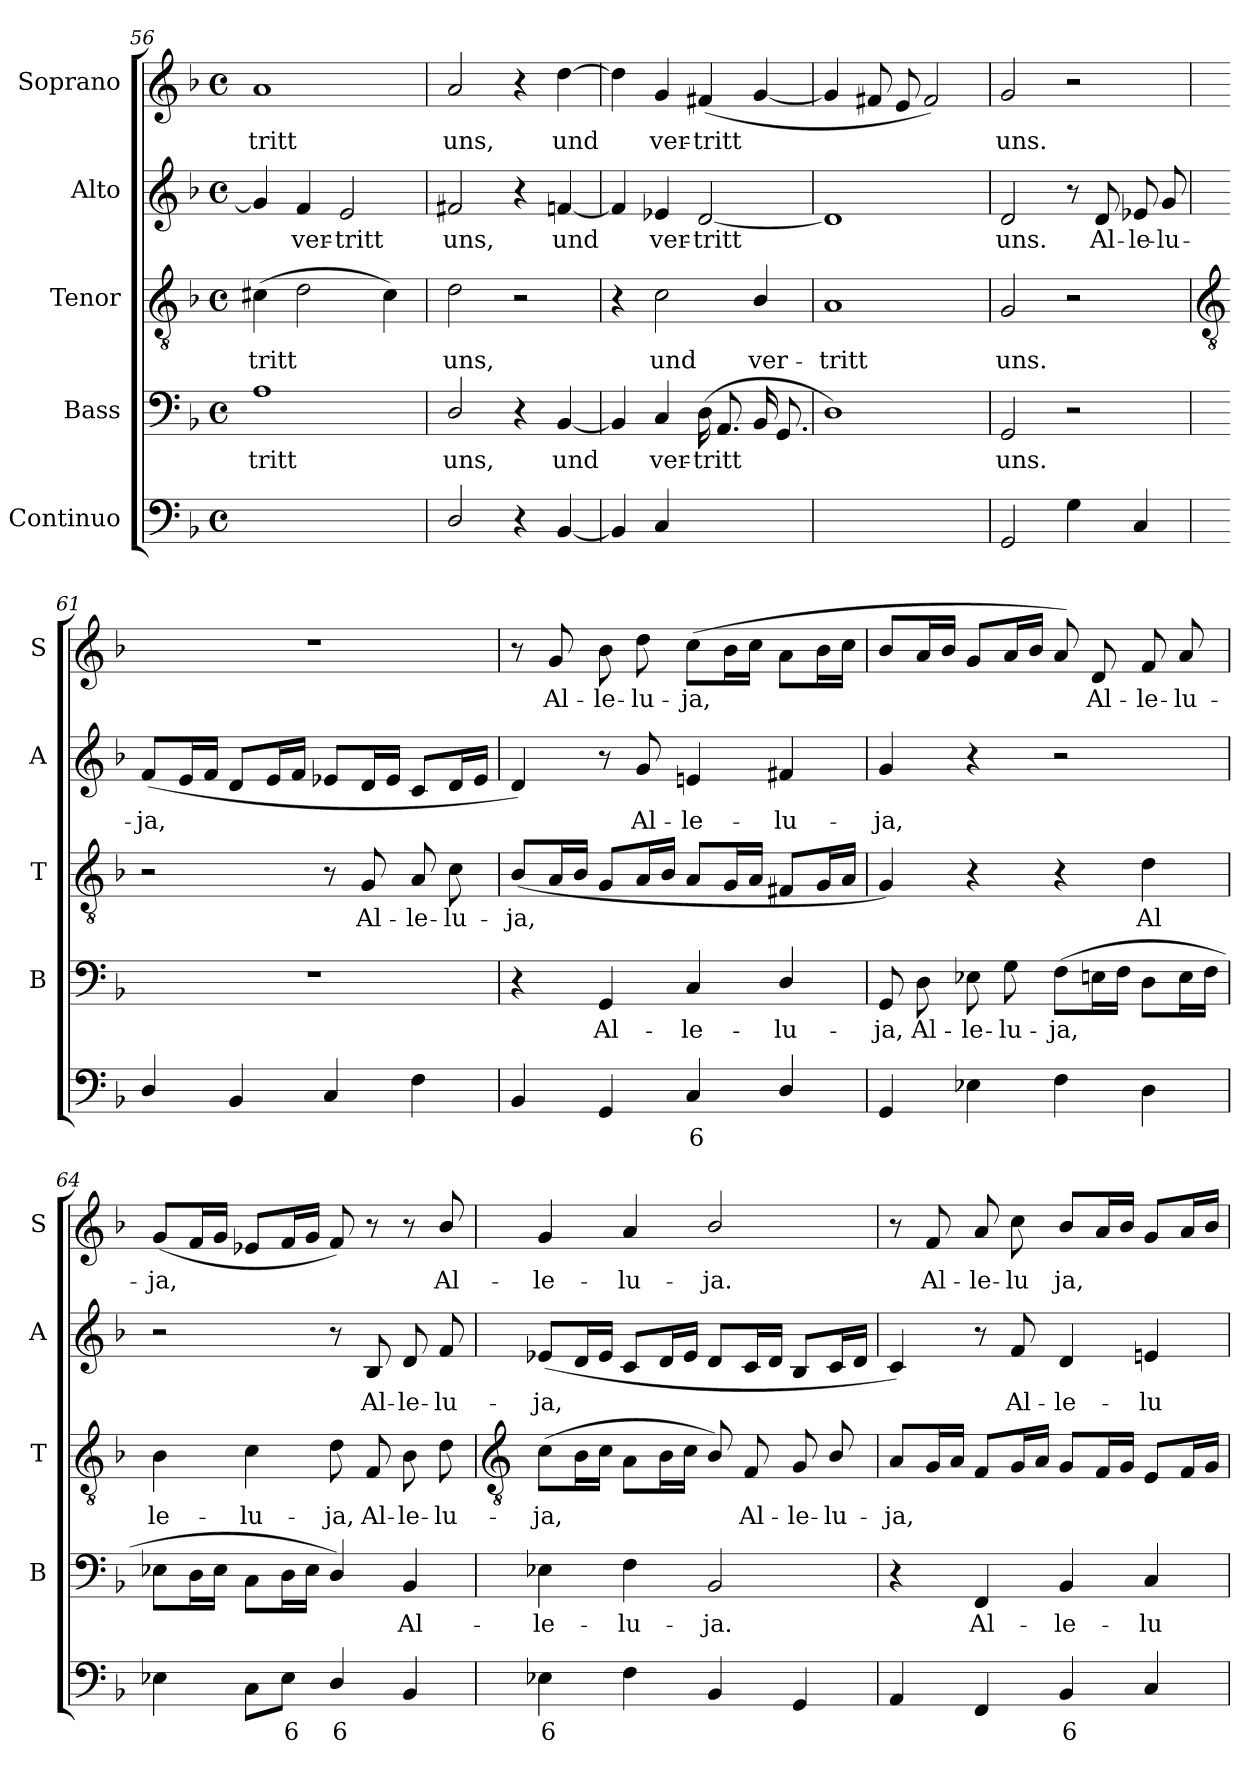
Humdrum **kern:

**kern	**text	**text	**kern	**text	**kern	**text	**kern	**text	**kern	**text
*part5	*part5	*part5	*part4	*part4	*part3	*part3	*part2	*part2	*part1	*part1
*staff5	*staff5	*staff5	*staff4	*staff4	*staff3	*staff3	*staff2	*staff2	*staff1	*staff1
*I"Continuo	*	*	*I"Bass	*	*I"Tenor	*	*I"Alto	*	*I"Soprano	*
*	*	*	*I'B	*	*I'T	*	*I'A	*	*I'S	*
*clefF4	*	*	*clefF4	*	*clefGv2	*	*clefG2	*	*clefG2	*
*k[b-]	*	*	*k[b-]	*	*k[b-]	*	*k[b-]	*	*k[b-]	*
*F:	*	*	*F:	*	*F:	*	*F:	*	*F:	*
*M4/4	*	*	*M4/4	*	*M4/4	*	*M4/4	*	*M4/4	*
*met(c)	*	*	*met(c)	*	*met(c)	*	*met(c)	*	*met(c)	*
=56	=56	=56	=56	=56	=56	=56	=56	=56	=56	=56
!	!LO:LY:b	!	!	!LO:LY:b	!	!LO:LY:b	!	!	!	!LO:LY:b
[4Ayy	7	.	1A	-tritt	(>4c#X	-tritt	4g]	.	1a	-tritt
!	!LO:LY:b	!LO:LY:b	!	!	!	!	!	!LO:LY:b	!	!
4Ayy_	6	4	.	.	2d	.	4f	ver-	.	.
!	!	!LO:LY:b	!	!	!	!	!	!LO:LY:b	!	!
4Ayy_	.	4	.	.	.	.	2e	-tritt	.	.
4Ayy]	.	.	.	.	4c#)	.	.	.	.	.
=57	=57	=57	=57	=57	=57	=57	=57	=57	=57	=57
!	!	!	!	!LO:LY:b	!	!LO:LY:b	!	!LO:LY:b	!	!LO:LY:b
2D/	.	.	2D/	uns,	2d	uns,	2f#X	uns,	2a	uns,
4r	.	.	4r	.	2r	.	4r	.	4r	.
!	!	!	!	!LO:LY:b	!	!	!	!LO:LY:b	!	!LO:LY:b
[4BB-	.	.	[4BB-	und	.	.	[4fn	und	[4dd	und
=58	=58	=58	=58	=58	=58	=58	=58	=58	=58	=58
4BB-]	.	.	4BB-]	.	4r	.	4f]	.	4dd]	.
!	!	!	!	!LO:LY:b	!	!LO:LY:b	!	!LO:LY:b	!	!LO:LY:b
4C	.	.	4C	ver-	2c	und	4e-X	ver-	4g	ver-
!	!LO:LY:b	!	!	!LO:LY:b	!	!	!	!LO:LY:b	!	!LO:LY:b
(<[4D/yy	7	.	(<16DLL	-tritt	.	.	[2d	-tritt	(<4f#X	-tritt
.	.	.	8.AAJ	.	.	.	.	.	.	.
!	!LO:LY:b	!LO:LY:b	!	!	!	!LO:LY:b	!	!	!	!
4D/yy_	6	4	16BB-LL	.	4B-/	ver-	.	.	[4g	.
.	.	.	8.GGJ	.	.	.	.	.	.	.
=59	=59	=59	=59	=59	=59	=59	=59	=59	=59	=59
!	!LO:LY:b	!	!	!	!	!LO:LY:b	!	!	!	!
2D/yy_)	4	.	1D)	.	1A	-tritt	1d]	.	4g]	.
.	.	.	.	.	.	.	.	.	8f#X	.
.	.	.	.	.	.	.	.	.	8e	.
2D/yy]	.	.	.	.	.	.	.	.	2f#)	.
=60	=60	=60	=60	=60	=60	=60	=60	=60	=60	=60
!	!	!	!	!LO:LY:b	!	!LO:LY:b	!	!LO:LY:b	!	!LO:LY:b
2GG	.	.	2GG	uns.	2G	uns.	2d	uns.	2g	uns.
4G	.	.	2r	.	2r	.	8r	.	2r	.
!	!	!	!	!	!	!	!	!LO:LY:b	!	!
.	.	.	.	.	.	.	8d	Al-	.	.
!	!	!	!	!	!	!	!	!LO:LY:b	!	!
4C	.	.	.	.	.	.	8e-X	-le-	.	.
!	!	!	!	!	!	!	!	!LO:LY:b	!	!
.	.	.	.	.	.	.	8g	-lu-	.	.
!!LO:LB:g=z
=61	=61	=61	=61	=61	=61	=61	=61	=61	=61	=61
*	*	*	*	*	*clefGv2	*	*	*	*	*
!	!	!	!	!	!	!	!	!LO:LY:b	!	!
4D/	.	.	1r	.	2r	.	(<8fL	-ja,	1r	.
.	.	.	.	.	.	.	16eL	.	.	.
.	.	.	.	.	.	.	16fJJ	.	.	.
4BB-	.	.	.	.	.	.	8dL	.	.	.
.	.	.	.	.	.	.	16eL	.	.	.
.	.	.	.	.	.	.	16fJJ	.	.	.
4C	.	.	.	.	8r	.	8e-XL	.	.	.
!	!	!	!	!	!	!LO:LY:b	!	!	!	!
.	.	.	.	.	8G	Al-	16dL	.	.	.
.	.	.	.	.	.	.	16e-JJ	.	.	.
!	!	!	!	!	!	!LO:LY:b	!	!	!	!
4F	.	.	.	.	8A	-le-	8cL	.	.	.
!	!	!	!	!	!	!LO:LY:b	!	!	!	!
.	.	.	.	.	8c	-lu-	16dL	.	.	.
.	.	.	.	.	.	.	16e-JJ	.	.	.
=62	=62	=62	=62	=62	=62	=62	=62	=62	=62	=62
!	!	!	!	!	!	!LO:LY:b	!	!	!	!
4BB-	.	.	4r	.	(<8B-L	-ja,	4d)	.	8r	.
!	!	!	!	!	!	!	!	!	!	!LO:LY:b
.	.	.	.	.	16AL	.	.	.	8g	Al-
.	.	.	.	.	16B-JJ	.	.	.	.	.
!	!	!	!	!LO:LY:b	!	!	!	!	!	!LO:LY:b
4GG	.	.	4GG	Al-	8GL	.	8r	.	8b-	-le-
!	!	!	!	!	!	!	!	!LO:LY:b	!	!LO:LY:b
.	.	.	.	.	16AL	.	8g	Al-	8dd	-lu-
.	.	.	.	.	16B-JJ	.	.	.	.	.
!	!LO:LY:b	!	!	!LO:LY:b	!	!	!	!LO:LY:b	!	!LO:LY:b
4C	6	.	4C	-le-	8AL	.	4en	-le-	(<8ccL	-ja,
.	.	.	.	.	16GL	.	.	.	16b-L	.
.	.	.	.	.	16AJJ	.	.	.	16ccJJ	.
!	!	!	!	!LO:LY:b	!	!	!	!LO:LY:b	!	!
4D/	.	.	4D/	-lu-	8F#XL	.	4f#X	-lu-	8aL	.
.	.	.	.	.	16GL	.	.	.	16b-L	.
.	.	.	.	.	16AJJ	.	.	.	16ccJJ	.
=63	=63	=63	=63	=63	=63	=63	=63	=63	=63	=63
!	!	!	!	!LO:LY:b	!	!	!	!LO:LY:b	!	!
4GG	.	.	8GG	-ja,	4G)	.	4g	-ja,	8b-L	.
!	!	!	!	!LO:LY:b	!	!	!	!	!	!
.	.	.	8D	Al-	.	.	.	.	16aL	.
.	.	.	.	.	.	.	.	.	16b-JJ	.
!	!	!	!	!LO:LY:b	!	!	!	!	!	!
4E-X	.	.	8E-X	-le-	4r	.	4r	.	8gL	.
!	!	!	!	!LO:LY:b	!	!	!	!	!	!
.	.	.	8G	-lu-	.	.	.	.	16aL	.
.	.	.	.	.	.	.	.	.	16b-JJ	.
!	!	!	!	!LO:LY:b	!	!	!	!	!	!
4F	.	.	(>8FL	-ja,	4r	.	2r	.	8a)	.
!	!	!	!	!	!	!	!	!	!	!LO:LY:b
.	.	.	16EnL	.	.	.	.	.	8d	Al-
.	.	.	16FJJ	.	.	.	.	.	.	.
!	!	!	!	!	!	!LO:LY:b	!	!	!	!LO:LY:b
4D	.	.	8DL	.	4d	Al	.	.	8f	-le-
!	!	!	!	!	!	!	!	!	!	!LO:LY:b
.	.	.	16EL	.	.	.	.	.	8a	-lu-
.	.	.	16FJJ	.	.	.	.	.	.	.
=64	=64	=64	=64	=64	=64	=64	=64	=64	=64	=64
!	!	!	!	!	!	!LO:LY:b	!	!	!	!LO:LY:b
4E-X	.	.	8E-XL	.	4B-	le-	2r	.	(<8gL	-ja,
.	.	.	16DL	.	.	.	.	.	16fL	.
.	.	.	16E-JJ	.	.	.	.	.	16gJJ	.
!	!	!	!	!	!	!LO:LY:b	!	!	!	!
8CL	.	.	8CL	.	4c	-lu-	.	.	8e-XL	.
!	!LO:LY:b	!	!	!	!	!	!	!	!	!
8E-J	6	.	16DL	.	.	.	.	.	16fL	.
.	.	.	16E-JJ	.	.	.	.	.	16gJJ	.
!	!LO:LY:b	!	!	!	!	!LO:LY:b	!	!	!	!
4D/	6	.	4D/)	.	8d	-ja,	8r	.	8f)	.
!	!	!	!	!	!	!LO:LY:b	!	!LO:LY:b	!	!
.	.	.	.	.	8F	Al-	8B-	Al-	8r	.
!	!	!	!	!LO:LY:b	!	!LO:LY:b	!	!LO:LY:b	!	!
4BB-	.	.	4BB-	Al-	8B-	-le-	8d	-le-	8r	.
!	!	!	!	!	!	!LO:LY:b	!	!LO:LY:b	!	!LO:LY:b
.	.	.	.	.	8d	-lu-	8f	-lu-	8b-/	Al-
!!LO:LB:g=z
=65	=65	=65	=65	=65	=65	=65	=65	=65	=65	=65
*	*	*	*	*	*clefGv2	*	*	*	*	*
!	!LO:LY:b	!	!	!LO:LY:b	!	!LO:LY:b	!	!LO:LY:b	!	!LO:LY:b
4E-X	6	.	4E-X	-le-	(>8cL	-ja,	(<8e-XL	-ja,	4g	-le-
.	.	.	.	.	16B-L	.	16dL	.	.	.
.	.	.	.	.	16cJJ	.	16e-JJ	.	.	.
!	!	!	!	!LO:LY:b	!	!	!	!	!	!LO:LY:b
4F	.	.	4F	-lu-	8AL	.	8cL	.	4a	-lu-
.	.	.	.	.	16B-L	.	16dL	.	.	.
.	.	.	.	.	16cJJ	.	16e-JJ	.	.	.
!	!	!	!	!LO:LY:b	!	!	!	!	!	!LO:LY:b
4BB-	.	.	2BB-	-ja.	8B-/)	.	8dL	.	2b-/	-ja.
!	!	!	!	!	!	!LO:LY:b	!	!	!	!
.	.	.	.	.	8F	Al-	16cL	.	.	.
.	.	.	.	.	.	.	16dJJ	.	.	.
!	!	!	!	!	!	!LO:LY:b	!	!	!	!
4GG	.	.	.	.	8G	-le-	8B-L	.	.	.
!	!	!	!	!	!	!LO:LY:b	!	!	!	!
.	.	.	.	.	8B-/	-lu-	16cL	.	.	.
.	.	.	.	.	.	.	16dJJ	.	.	.
=66	=66	=66	=66	=66	=66	=66	=66	=66	=66	=66
!	!	!	!	!	!	!LO:LY:b	!	!	!	!
4AA	.	.	4r	.	8AL	-ja,	4c)	.	8r	.
!	!	!	!	!	!	!	!	!	!	!LO:LY:b
.	.	.	.	.	16GL	.	.	.	8f	Al-
.	.	.	.	.	16AJJ	.	.	.	.	.
!	!	!	!	!LO:LY:b	!	!	!	!	!	!LO:LY:b
4FF	.	.	4FF	Al-	8FL	.	8r	.	8a	-le-
!	!	!	!	!	!	!	!	!LO:LY:b	!	!LO:LY:b
.	.	.	.	.	16GL	.	8f	Al-	8cc	-lu
.	.	.	.	.	16AJJ	.	.	.	.	.
!	!LO:LY:b	!	!	!LO:LY:b	!	!	!	!LO:LY:b	!	!LO:LY:b
4BB-	6	.	4BB-	-le-	8GL	.	4d	-le-	8b-L	ja,
.	.	.	.	.	16FL	.	.	.	16aL	.
.	.	.	.	.	16GJJ	.	.	.	16b-JJ	.
!	!	!	!	!LO:LY:b	!	!	!	!LO:LY:b	!	!
4C	.	.	4C	-lu-	8EL	.	4en	-lu-	8gL	.
.	.	.	.	.	16FL	.	.	.	16aL	.
.	.	.	.	.	16GJJ	.	.	.	16b-JJ	.
=	=	=	=	=	=	=	=	=	=	=
*-	*-	*-	*-	*-	*-	*-	*-	*-	*-	*-
